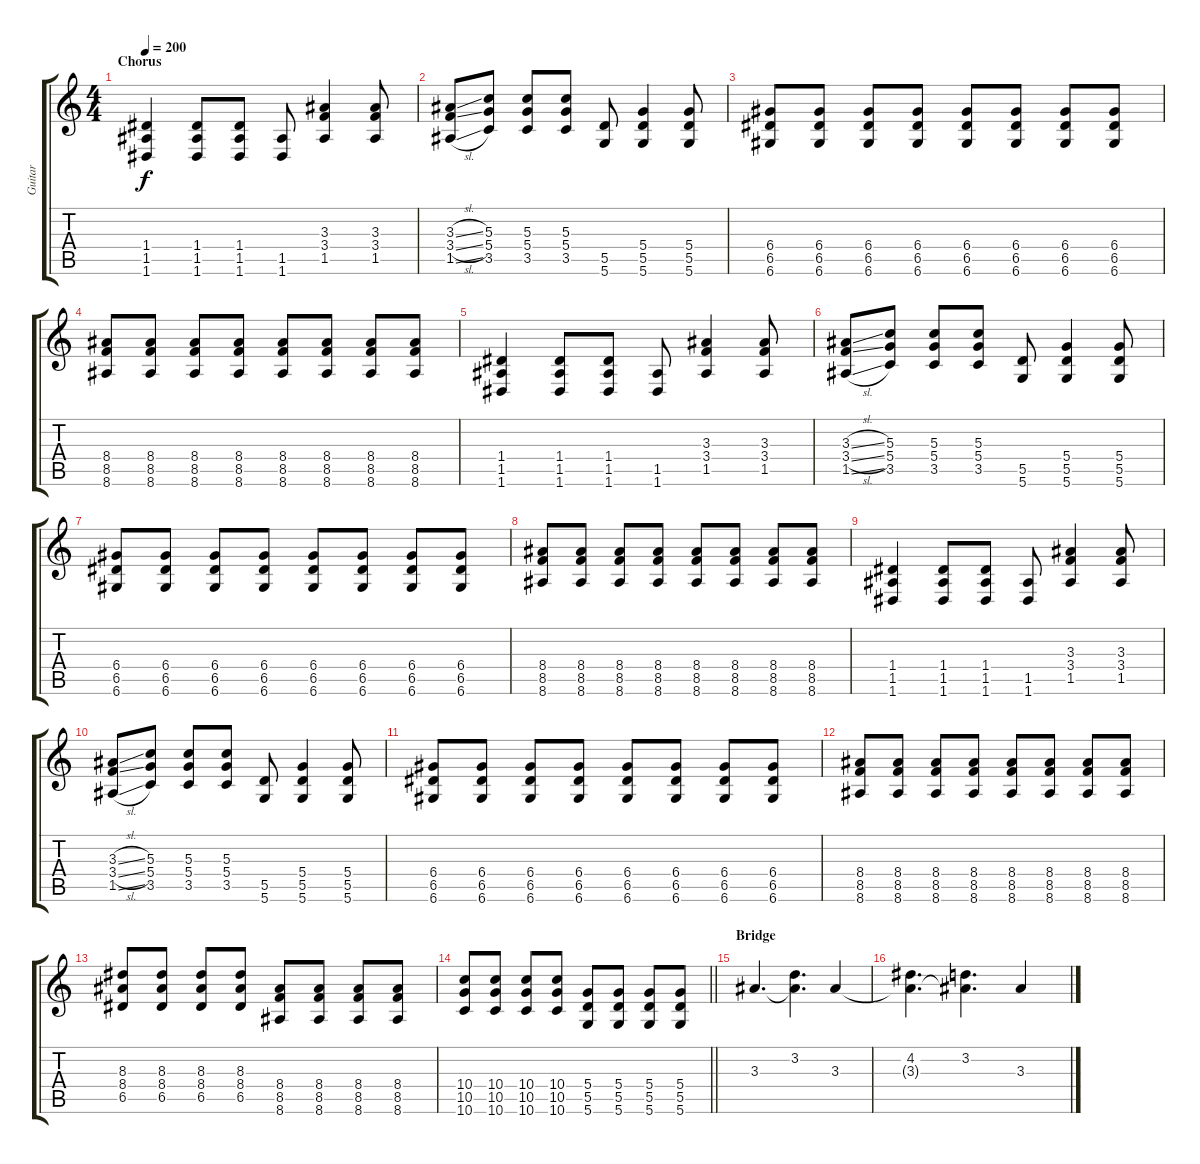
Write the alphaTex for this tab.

\track ("Guitar" "Guitar") {instrument distortionguitar}
\staff {score tabs}
\tuning (E4 B3 G3 D3 A2 D2) {hide}
\ts (4 4)
\section ("" "Chorus")
\tempo 200
\clef g2
\ks c
(1.4 1.5 1.6).4{dy f} (1.4 1.5 1.6).8 (1.4 1.5 1.6).8 (1.5 1.6).8 (3.3 3.4 1.5).4 (3.3 3.4 1.5).8 |
(3.3{sl} 3.4{sl} 1.5{sl}).8 (5.3 5.4 3.5).8 (5.3 5.4 3.5).8 (5.3 5.4 3.5).8 (5.5 5.6).8 (5.4 5.5 5.6).4 (5.4 5.5 5.6).8 |
(6.4 6.5 6.6).8 (6.4 6.5 6.6).8 (6.4 6.5 6.6).8 (6.4 6.5 6.6).8 (6.4 6.5 6.6).8 (6.4 6.5 6.6).8 (6.4 6.5 6.6).8 (6.4 6.5 6.6).8 |
(8.4 8.5 8.6).8 (8.4 8.5 8.6).8 (8.4 8.5 8.6).8 (8.4 8.5 8.6).8 (8.4 8.5 8.6).8 (8.4 8.5 8.6).8 (8.4 8.5 8.6).8 (8.4 8.5 8.6).8 |
(1.4 1.5 1.6).4 (1.4 1.5 1.6).8 (1.4 1.5 1.6).8 (1.5 1.6).8 (3.3 3.4 1.5).4 (3.3 3.4 1.5).8 |
(3.3{sl} 3.4{sl} 1.5{sl}).8 (5.3 5.4 3.5).8 (5.3 5.4 3.5).8 (5.3 5.4 3.5).8 (5.5 5.6).8 (5.4 5.5 5.6).4 (5.4 5.5 5.6).8 |
(6.4 6.5 6.6).8 (6.4 6.5 6.6).8 (6.4 6.5 6.6).8 (6.4 6.5 6.6).8 (6.4 6.5 6.6).8 (6.4 6.5 6.6).8 (6.4 6.5 6.6).8 (6.4 6.5 6.6).8 |
(8.4 8.5 8.6).8 (8.4 8.5 8.6).8 (8.4 8.5 8.6).8 (8.4 8.5 8.6).8 (8.4 8.5 8.6).8 (8.4 8.5 8.6).8 (8.4 8.5 8.6).8 (8.4 8.5 8.6).8 |
(1.4 1.5 1.6).4 (1.4 1.5 1.6).8 (1.4 1.5 1.6).8 (1.5 1.6).8 (3.3 3.4 1.5).4 (3.3 3.4 1.5).8 |
(3.3{sl} 3.4{sl} 1.5{sl}).8 (5.3 5.4 3.5).8 (5.3 5.4 3.5).8 (5.3 5.4 3.5).8 (5.5 5.6).8 (5.4 5.5 5.6).4 (5.4 5.5 5.6).8 |
(6.4 6.5 6.6).8 (6.4 6.5 6.6).8 (6.4 6.5 6.6).8 (6.4 6.5 6.6).8 (6.4 6.5 6.6).8 (6.4 6.5 6.6).8 (6.4 6.5 6.6).8 (6.4 6.5 6.6).8 |
(8.4 8.5 8.6).8 (8.4 8.5 8.6).8 (8.4 8.5 8.6).8 (8.4 8.5 8.6).8 (8.4 8.5 8.6).8 (8.4 8.5 8.6).8 (8.4 8.5 8.6).8 (8.4 8.5 8.6).8 |
(8.3 8.4 6.5).8 (8.3 8.4 6.5).8 (8.3 8.4 6.5).8 (8.3 8.4 6.5).8 (8.4 8.5 8.6).8 (8.4 8.5 8.6).8 (8.4 8.5 8.6).8 (8.4 8.5 8.6).8 |
\barLineRight lightlight
(10.4 10.5 10.6).8 (10.4 10.5 10.6).8 (10.4 10.5 10.6).8 (10.4 10.5 10.6).8 (5.4 5.5 5.6).8 (5.4 5.5 5.6).8 (5.4 5.5 5.6).8 (5.4 5.5 5.6).8 |
\section ("" "Bridge")
3.3.4{d volume 10 balance 6} (3.2 3.3{t}).4{d} 3.3.4 |
(4.2 3.3{t}).4{d} (3.2 3.3{t}).4{d} 3.3.4
